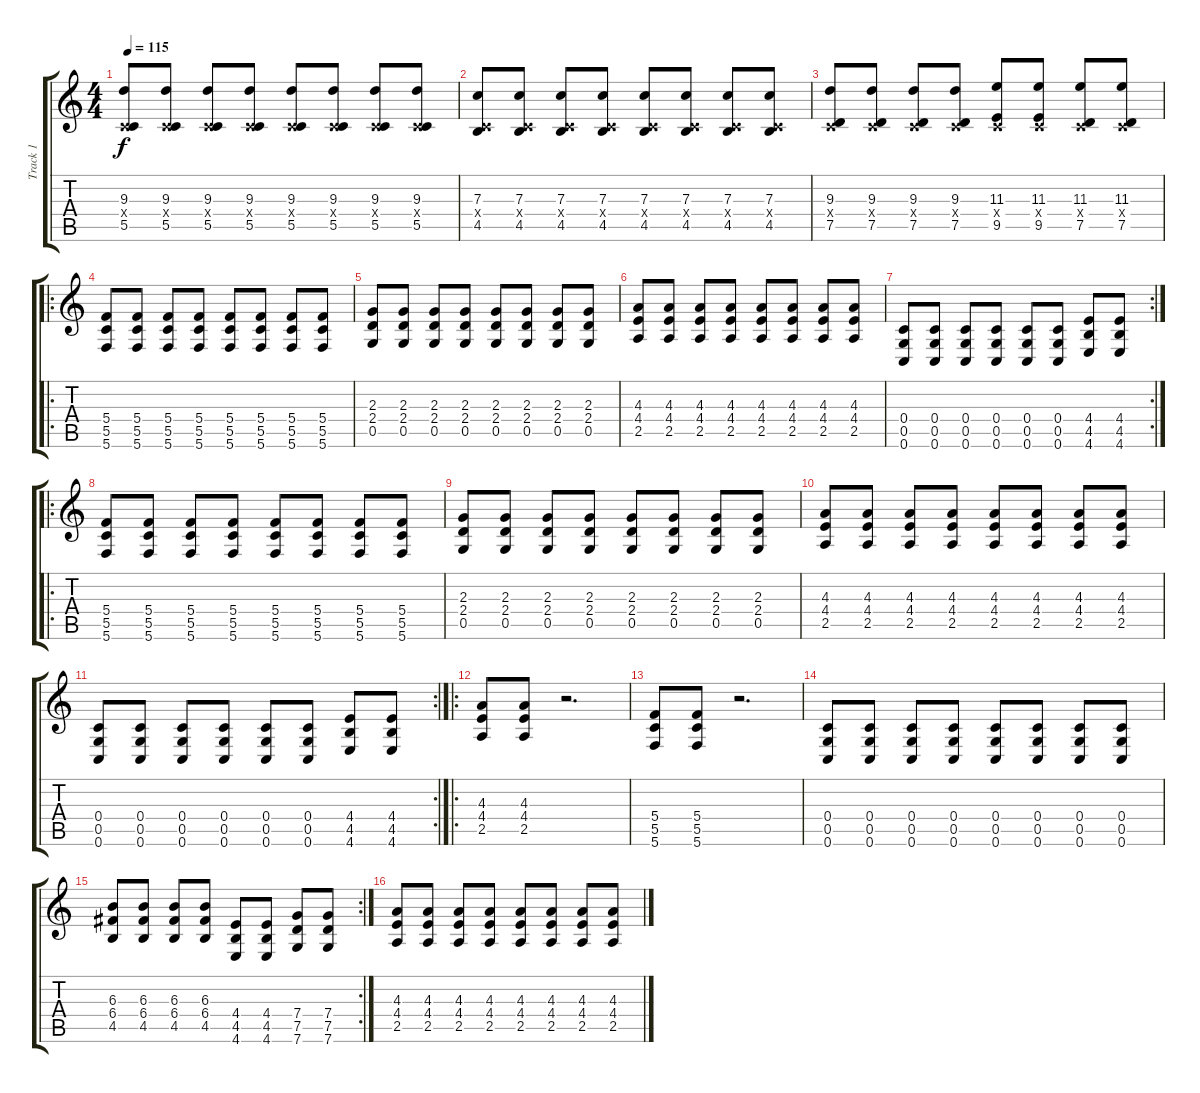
\track ("Track 1" "Track 1") {instrument overdrivenguitar}
\staff {score tabs}
\tuning (D4 A3 F3 C3 G2 C2) {hide}
\ts (4 4)
\tempo 115
\clef g2
\ks c
(9.3 0.4{x} 5.5).8{dy f} (9.3 0.4{x} 5.5).8 (9.3 0.4{x} 5.5).8 (9.3 0.4{x} 5.5).8 (9.3 0.4{x} 5.5).8 (9.3 0.4{x} 5.5).8 (9.3 0.4{x} 5.5).8 (9.3 0.4{x} 5.5).8 |
(7.3 0.4{x} 4.5).8 (7.3 0.4{x} 4.5).8 (7.3 0.4{x} 4.5).8 (7.3 0.4{x} 4.5).8 (7.3 0.4{x} 4.5).8 (7.3 0.4{x} 4.5).8 (7.3 0.4{x} 4.5).8 (7.3 0.4{x} 4.5).8 |
(9.3 0.4{x} 7.5).8 (9.3 0.4{x} 7.5).8 (9.3 0.4{x} 7.5).8 (9.3 0.4{x} 7.5).8 (11.3 0.4{x} 9.5).8 (11.3 0.4{x} 9.5).8 (11.3 0.4{x} 7.5).8 (11.3 0.4{x} 7.5).8 |
\ro
(5.4 5.5 5.6).8{instrument overdrivenguitar} (5.4 5.5 5.6).8 (5.4 5.5 5.6).8 (5.4 5.5 5.6).8 (5.4 5.5 5.6).8 (5.4 5.5 5.6).8 (5.4 5.5 5.6).8 (5.4 5.5 5.6).8 |
(2.3 2.4 0.5).8 (2.3 2.4 0.5).8 (2.3 2.4 0.5).8 (2.3 2.4 0.5).8 (2.3 2.4 0.5).8 (2.3 2.4 0.5).8 (2.3 2.4 0.5).8 (2.3 2.4 0.5).8 |
(4.3 4.4 2.5).8 (4.3 4.4 2.5).8 (4.3 4.4 2.5).8 (4.3 4.4 2.5).8 (4.3 4.4 2.5).8 (4.3 4.4 2.5).8 (4.3 4.4 2.5).8 (4.3 4.4 2.5).8 |
\rc 2
(0.4 0.5 0.6).8 (0.4 0.5 0.6).8 (0.4 0.5 0.6).8 (0.4 0.5 0.6).8 (0.4 0.5 0.6).8 (0.4 0.5 0.6).8 (4.4 4.5 4.6).8 (4.4 4.5 4.6).8 |
\ro
(5.4 5.5 5.6).8{instrument overdrivenguitar} (5.4 5.5 5.6).8 (5.4 5.5 5.6).8 (5.4 5.5 5.6).8 (5.4 5.5 5.6).8 (5.4 5.5 5.6).8 (5.4 5.5 5.6).8 (5.4 5.5 5.6).8 |
(2.3 2.4 0.5).8 (2.3 2.4 0.5).8 (2.3 2.4 0.5).8 (2.3 2.4 0.5).8 (2.3 2.4 0.5).8 (2.3 2.4 0.5).8 (2.3 2.4 0.5).8 (2.3 2.4 0.5).8 |
(4.3 4.4 2.5).8 (4.3 4.4 2.5).8 (4.3 4.4 2.5).8 (4.3 4.4 2.5).8 (4.3 4.4 2.5).8 (4.3 4.4 2.5).8 (4.3 4.4 2.5).8 (4.3 4.4 2.5).8 |
\rc 2
(0.4 0.5 0.6).8 (0.4 0.5 0.6).8 (0.4 0.5 0.6).8 (0.4 0.5 0.6).8 (0.4 0.5 0.6).8 (0.4 0.5 0.6).8 (4.4 4.5 4.6).8 (4.4 4.5 4.6).8 |
\ro
(4.3 4.4 2.5).8 (4.3 4.4 2.5).8 r.2{d} |
(5.4 5.5 5.6).8 (5.4 5.5 5.6).8 r.2{d} |
(0.4 0.5 0.6).8 (0.4 0.5 0.6).8 (0.4 0.5 0.6).8 (0.4 0.5 0.6).8 (0.4 0.5 0.6).8 (0.4 0.5 0.6).8 (0.4 0.5 0.6).8 (0.4 0.5 0.6).8 |
\rc 2
(6.3 6.4 4.5).8 (6.3 6.4 4.5).8 (6.3 6.4 4.5).8 (6.3 6.4 4.5).8 (4.4 4.5 4.6).8 (4.4 4.5 4.6).8 (7.4 7.5 7.6).8 (7.4 7.5 7.6).8 |
(4.3 4.4 2.5).8 (4.3 4.4 2.5).8 (4.3 4.4 2.5).8 (4.3 4.4 2.5).8 (4.3 4.4 2.5).8 (4.3 4.4 2.5).8 (4.3 4.4 2.5).8 (4.3 4.4 2.5).8
